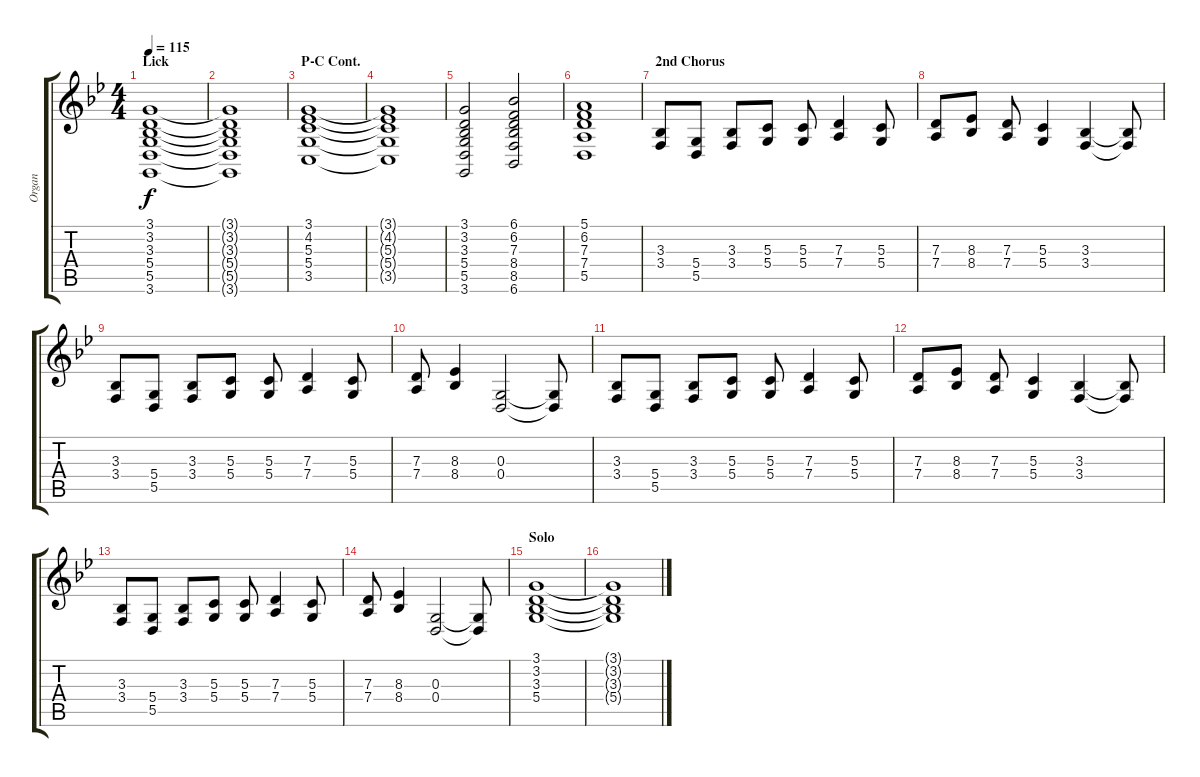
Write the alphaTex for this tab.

\track ("Organ" "Organ") {instrument drawbarorgan}
\staff {score tabs}
\tuning (E4 B3 G3 D3 A2 E2) {hide}
\ts (4 4)
\section ("" "Lick")
\tempo 115
\clef g2
\ks bb
(3.1 3.2 3.3 5.4 5.5 3.6).1{dy f} |
(3.1{t} 3.2{t} 3.3{t} 5.4{t} 5.5{t} 3.6{t}).1 |
\section ("" "P-C Cont.")
(3.1 4.2 5.3 5.4 3.5).1 |
(3.1{t} 4.2{t} 5.3{t} 5.4{t} 3.5{t}).1 |
(3.1 3.2 3.3 5.4 5.5 3.6).2 (6.1 6.2 7.3 8.4 8.5 6.6).2 |
(5.1 6.2 7.3 7.4 5.5).1 |
\section ("" "2nd Chorus")
(3.3 3.4).8 (5.4 5.5).8 (3.3 3.4).8 (5.3 5.4).8 (5.3 5.4).8 (7.3 7.4).4 (5.3 5.4).8 |
(7.3 7.4).8 (8.3 8.4).8 (7.3 7.4).8 (5.3 5.4).4 (3.3 3.4).4 (3.3{t} 3.4{t}).8 |
(3.3 3.4).8 (5.4 5.5).8 (3.3 3.4).8 (5.3 5.4).8 (5.3 5.4).8 (7.3 7.4).4 (5.3 5.4).8 |
(7.3 7.4).8 (8.3 8.4).4 (0.3 0.4).2 (0.3{t} 0.4{t}).8 |
(3.3 3.4).8 (5.4 5.5).8 (3.3 3.4).8 (5.3 5.4).8 (5.3 5.4).8 (7.3 7.4).4 (5.3 5.4).8 |
(7.3 7.4).8 (8.3 8.4).8 (7.3 7.4).8 (5.3 5.4).4 (3.3 3.4).4 (3.3{t} 3.4{t}).8 |
(3.3 3.4).8 (5.4 5.5).8 (3.3 3.4).8 (5.3 5.4).8 (5.3 5.4).8 (7.3 7.4).4 (5.3 5.4).8 |
(7.3 7.4).8 (8.3 8.4).4 (0.3 0.4).2 (0.3{t} 0.4{t}).8 |
\section ("" "Solo")
(3.1 3.2 3.3 5.4).1 |
(3.1{t} 3.2{t} 3.3{t} 5.4{t}).1
